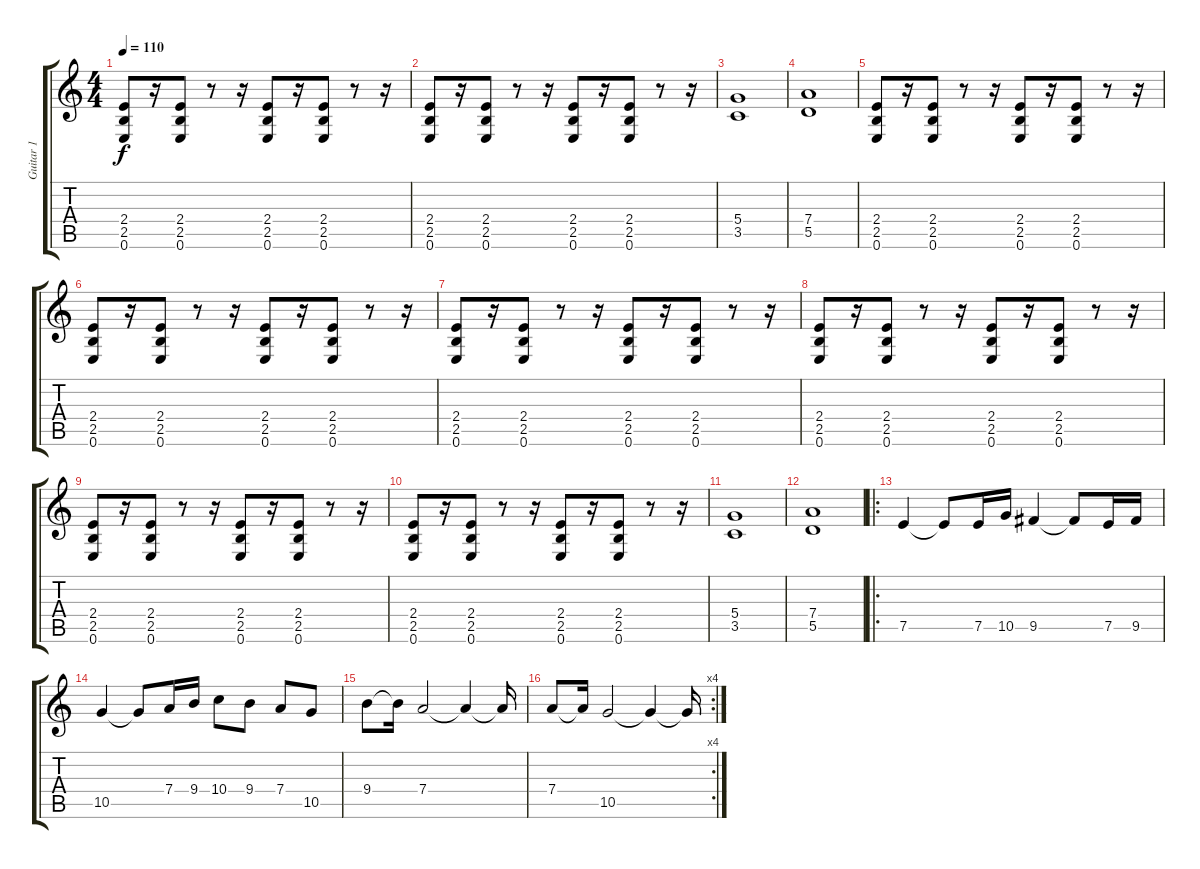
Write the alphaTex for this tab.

\track ("Guitar 1" "Guitar 1") {instrument overdrivenguitar}
\staff {score tabs}
\tuning (E4 B3 G3 D3 A2 E2) {hide}
\ts (4 4)
\tempo 110
\clef g2
\ks c
(2.4 2.5 0.6).8{dy f volume 13 instrument overdrivenguitar} r.16 (2.4 2.5 0.6).8 r.8 r.16 (2.4 2.5 0.6).8 r.16 (2.4 2.5 0.6).8 r.8 r.16 |
(2.4 2.5 0.6).8{volume 13 instrument overdrivenguitar} r.16 (2.4 2.5 0.6).8 r.8 r.16 (2.4 2.5 0.6).8 r.16 (2.4 2.5 0.6).8 r.8 r.16 |
(5.4 3.5).1 |
(7.4 5.5).1 |
(2.4 2.5 0.6).8{volume 13 instrument overdrivenguitar} r.16 (2.4 2.5 0.6).8 r.8 r.16 (2.4 2.5 0.6).8 r.16 (2.4 2.5 0.6).8 r.8 r.16 |
(2.4 2.5 0.6).8{volume 13 instrument overdrivenguitar} r.16 (2.4 2.5 0.6).8 r.8 r.16 (2.4 2.5 0.6).8 r.16 (2.4 2.5 0.6).8 r.8 r.16 |
(2.4 2.5 0.6).8{volume 13 instrument overdrivenguitar} r.16 (2.4 2.5 0.6).8 r.8 r.16 (2.4 2.5 0.6).8 r.16 (2.4 2.5 0.6).8 r.8 r.16 |
(2.4 2.5 0.6).8{volume 13 instrument overdrivenguitar} r.16 (2.4 2.5 0.6).8 r.8 r.16 (2.4 2.5 0.6).8 r.16 (2.4 2.5 0.6).8 r.8 r.16 |
(2.4 2.5 0.6).8{volume 13 instrument overdrivenguitar} r.16 (2.4 2.5 0.6).8 r.8 r.16 (2.4 2.5 0.6).8 r.16 (2.4 2.5 0.6).8 r.8 r.16 |
(2.4 2.5 0.6).8{volume 13 instrument overdrivenguitar} r.16 (2.4 2.5 0.6).8 r.8 r.16 (2.4 2.5 0.6).8 r.16 (2.4 2.5 0.6).8 r.8 r.16 |
(5.4 3.5).1 |
(7.4 5.5).1 |
\ro
7.5.4 7.5{t}.8 7.5.16 10.5.16 9.5.4 9.5{t}.8 7.5.16 9.5.16 |
10.5.4 10.5{t}.8 7.4.16 9.4.16 10.4.8 9.4.8 7.4.8 10.5.8 |
9.4.8 9.4{t}.16 7.4.2 7.4{t}.4 7.4{t}.16 |
\rc 4
7.4.8 7.4{t}.16 10.5.2 10.5{t}.4 10.5{t}.16
